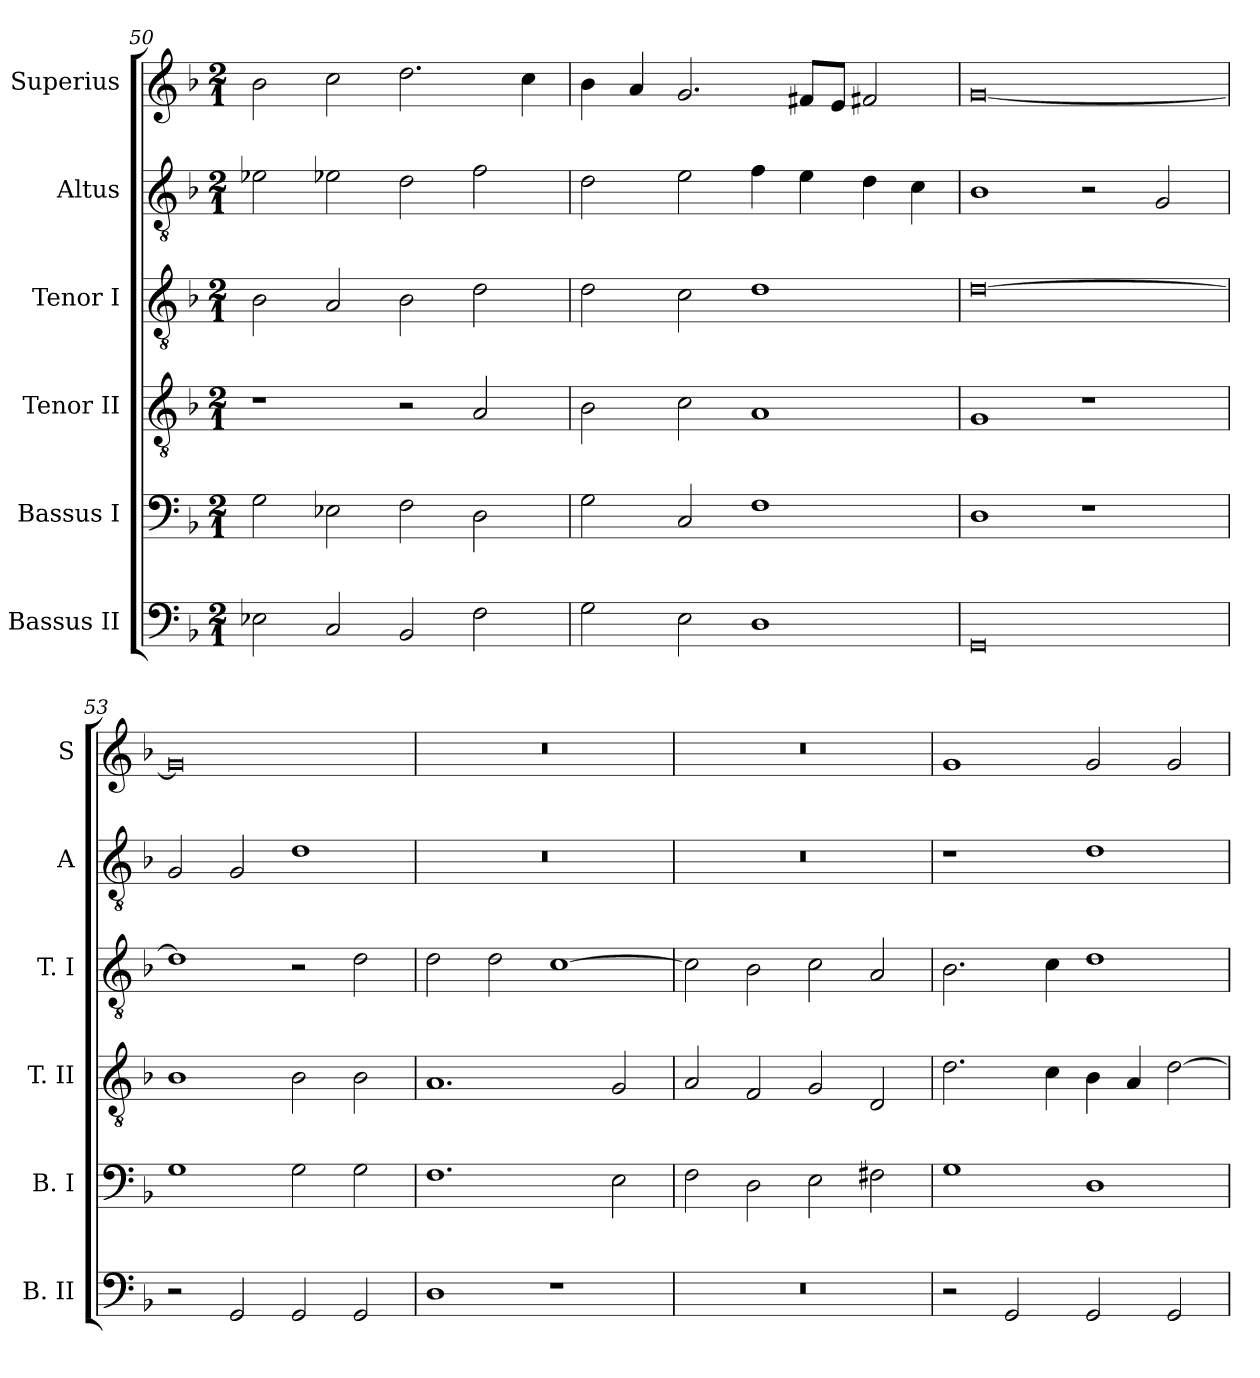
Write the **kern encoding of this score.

**kern	**kern	**kern	**kern	**kern	**kern
*part6	*part5	*part4	*part3	*part2	*part1
*staff6	*staff5	*staff4	*staff3	*staff2	*staff1
*I"Bassus II	*I"Bassus I	*I"Tenor II	*I"Tenor I	*I"Altus	*I"Superius
*I'B. II	*I'B. I	*I'T. II	*I'T. I	*I'A	*I'S
*clefF4	*clefF4	*clefGv2	*clefGv2	*clefGv2	*clefG2
*k[b-]	*k[b-]	*k[b-]	*k[b-]	*k[b-]	*k[b-]
*F:	*F:	*F:	*F:	*F:	*F:
*M2/1	*M2/1	*M2/1	*M2/1	*M2/1	*M2/1
=50	=50	=50	=50	=50	=50
2E-X	2G	1r	2B-	2e-X	2b-
2C	2E-X	.	2A	2e-X	2cc
2BB-	2F	2r	2B-	2d	2.dd
2F	2D	2A	2d	2f	.
.	.	.	.	.	4cc
=51	=51	=51	=51	=51	=51
2G	2G	2B-	2d	2d	4b-
.	.	.	.	.	4a
2E	2C	2c	2c	2e	2.g
1D	1F	1A	1d	4f	.
.	.	.	.	4e	8f#XL
.	.	.	.	.	8eJ
.	.	.	.	4d	2f#X
.	.	.	.	4c	.
=52	=52	=52	=52	=52	=52
0GG	1D	1G	[0d	1B-	[0g
.	1r	1r	.	2r	.
.	.	.	.	2G	.
=53	=53	=53	=53	=53	=53
2r	1G	1B-	1d]	2G	0g]
2GG	.	.	.	2G	.
2GG	2G	2B-	2r	1d	.
2GG	2G	2B-	2d	.	.
=54	=54	=54	=54	=54	=54
1D	1.F	1.A	2d	0r	0r
.	.	.	2d	.	.
1r	.	.	[1c	.	.
.	2E	2G	.	.	.
=55	=55	=55	=55	=55	=55
0r	2F	2A	2c]	0r	0r
.	2D	2F	2B-	.	.
.	2E	2G	2c	.	.
.	2F#X	2D	2A	.	.
=56	=56	=56	=56	=56	=56
2r	1G	2.d	2.B-	1r	1g
2GG	.	.	.	.	.
.	.	4c	4c	.	.
2GG	1D	4B-	1d	1d	2g
.	.	4A	.	.	.
2GG	.	[2d	.	.	2g
=	=	=	=	=	=
*-	*-	*-	*-	*-	*-
